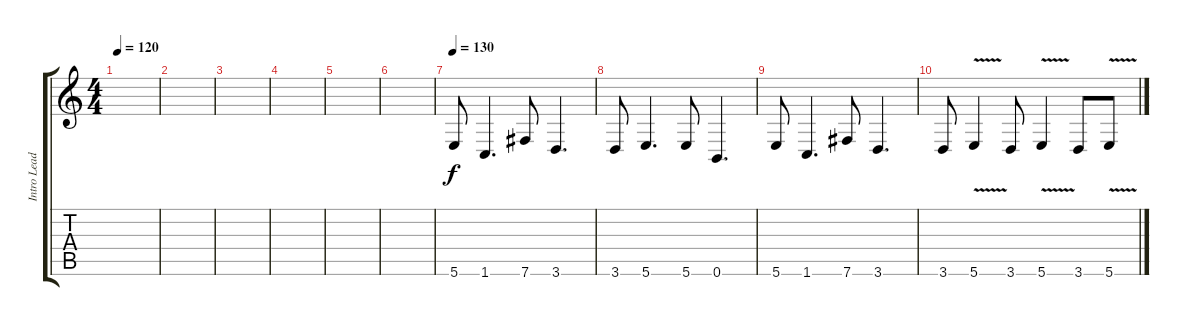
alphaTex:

\track ("Intro Lead" "Intro Lead") {instrument overdrivenguitar}
\staff {score tabs}
\tuning (Db4 Ab3 E3 B2 Gb2 B1) {hide}
\ts (4 4)
\tempo 120
\clef g2
\ks c
|
|
|
|
|
|
\tempo 130
5.6.8 1.6.4{d} 7.6.8 3.6.4{d} |
3.6.8 5.6.4{d} 5.6.8 0.6.4{d} |
5.6.8 1.6.4{d} 7.6.8 3.6.4{d} |
3.6.8 5.6{v}.4 3.6.8 5.6{v}.4 3.6.8 5.6{v}.8
